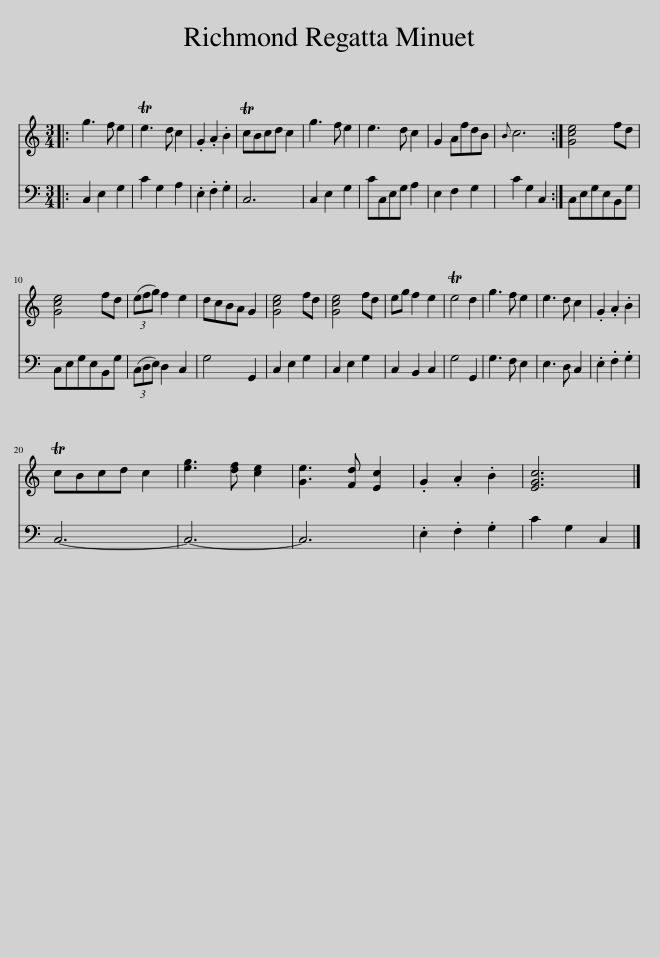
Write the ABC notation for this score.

X:1
%%score 1 2
L:1/8
M:3/4
I:linebreak $
K:C
V:1 treble
V:2 bass
V:1
|: g3 f e2 | Te3 d c2 | .G2 .A2 .B2 | TcBcd c2 | g3 f e2 | %5
 e3 d c2 | G2 AfdB |{B} c6 :| [Gce]4 fd |$ [Gce]4 fd | %10
 (3(efg) f2 e2 | dcBA G2 | [Gce]4 fd | [Gce]4 fd | eg f2 e2 | %15
 Te4 d2 | g3 f e2 | e3 d c2 | .G2 .A2 .B2 |$ TcBcd c2 | %20
 [eg]3 [df] [ce]2 | [Ge]3 [Fd] [Ec]2 | .G2 .A2 .B2 | [EGc]6 |] %24
V:2
|: C,2 E,2 G,2 | C2 G,2 A,2 | .E,2 .F,2 .G,2 | C,6 | C,2 E,2 G,2 | %5
 CC,E,G, A,2 | E,2 F,2 G,2 | C2 G,2 C,2 :| C,E,G,E,B,,G, |$ C,E,G,E,B,,G, | %10
 (3(C,D,E,) D,2 C,2 | G,4 G,,2 | C,2 E,2 G,2 | C,2 E,2 G,2 | C,2 B,,2 C,2 | %15
 G,4 G,,2 | G,3 F, E,2 | E,3 D, C,2 | .E,2 .F,2 .G,2 |$ C,6- | %20
 C,6- | C,6 | .E,2 .F,2 .G,2 | C2 G,2 C,2 |] %24
